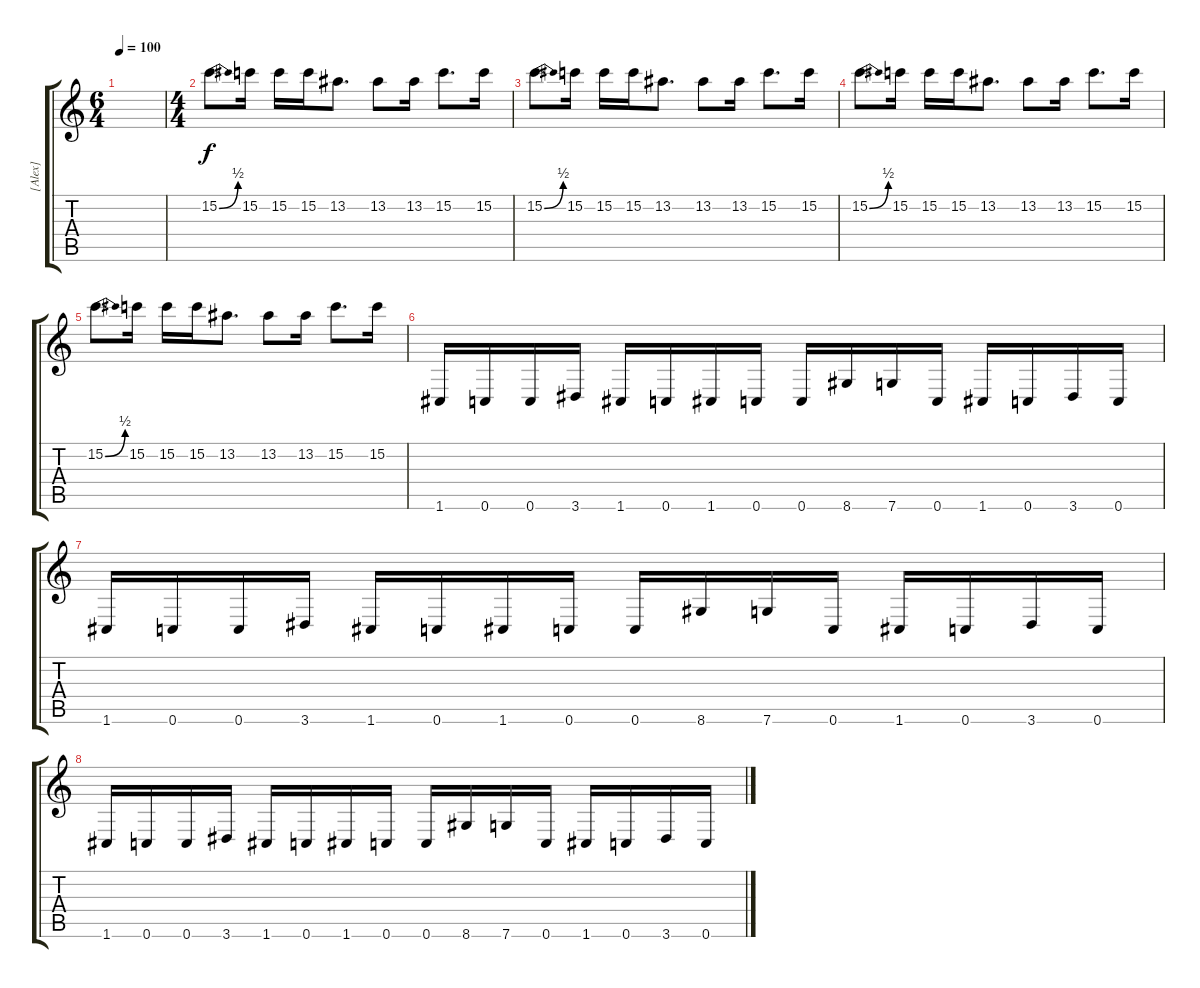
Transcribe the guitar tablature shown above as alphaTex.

\track ("[Alex]" "[Alex]") {instrument distortionguitar}
\staff {score tabs}
\tuning (D4 A3 F3 C3 G2 C2) {hide}
\ts (6 4)
\tempo 100
\clef g2
\ks c
|
\ts (4 4)
15.2{be (bend 0 0 60 2)}.8{d} 15.2.16 15.2.16 15.2.16 13.2.8{d} 13.2.8 13.2.16 15.2.8{d} 15.2.16 |
15.2{be (bend 0 0 60 2)}.8{d} 15.2.16 15.2.16 15.2.16 13.2.8{d} 13.2.8 13.2.16 15.2.8{d} 15.2.16 |
15.2{be (bend 0 0 60 2)}.8{d} 15.2.16 15.2.16 15.2.16 13.2.8{d} 13.2.8 13.2.16 15.2.8{d} 15.2.16 |
15.2{be (bend 0 0 60 2)}.8{d} 15.2.16 15.2.16 15.2.16 13.2.8{d} 13.2.8 13.2.16 15.2.8{d} 15.2.16 |
1.6.16 0.6.16 0.6.16 3.6.16 1.6.16 0.6.16 1.6.16 0.6.16 0.6.16 8.6.16 7.6.16 0.6.16 1.6.16 0.6.16 3.6.16 0.6.16 |
1.6.16 0.6.16 0.6.16 3.6.16 1.6.16 0.6.16 1.6.16 0.6.16 0.6.16 8.6.16 7.6.16 0.6.16 1.6.16 0.6.16 3.6.16 0.6.16 |
1.6.16 0.6.16 0.6.16 3.6.16 1.6.16 0.6.16 1.6.16 0.6.16 0.6.16 8.6.16 7.6.16 0.6.16 1.6.16 0.6.16 3.6.16 0.6.16
